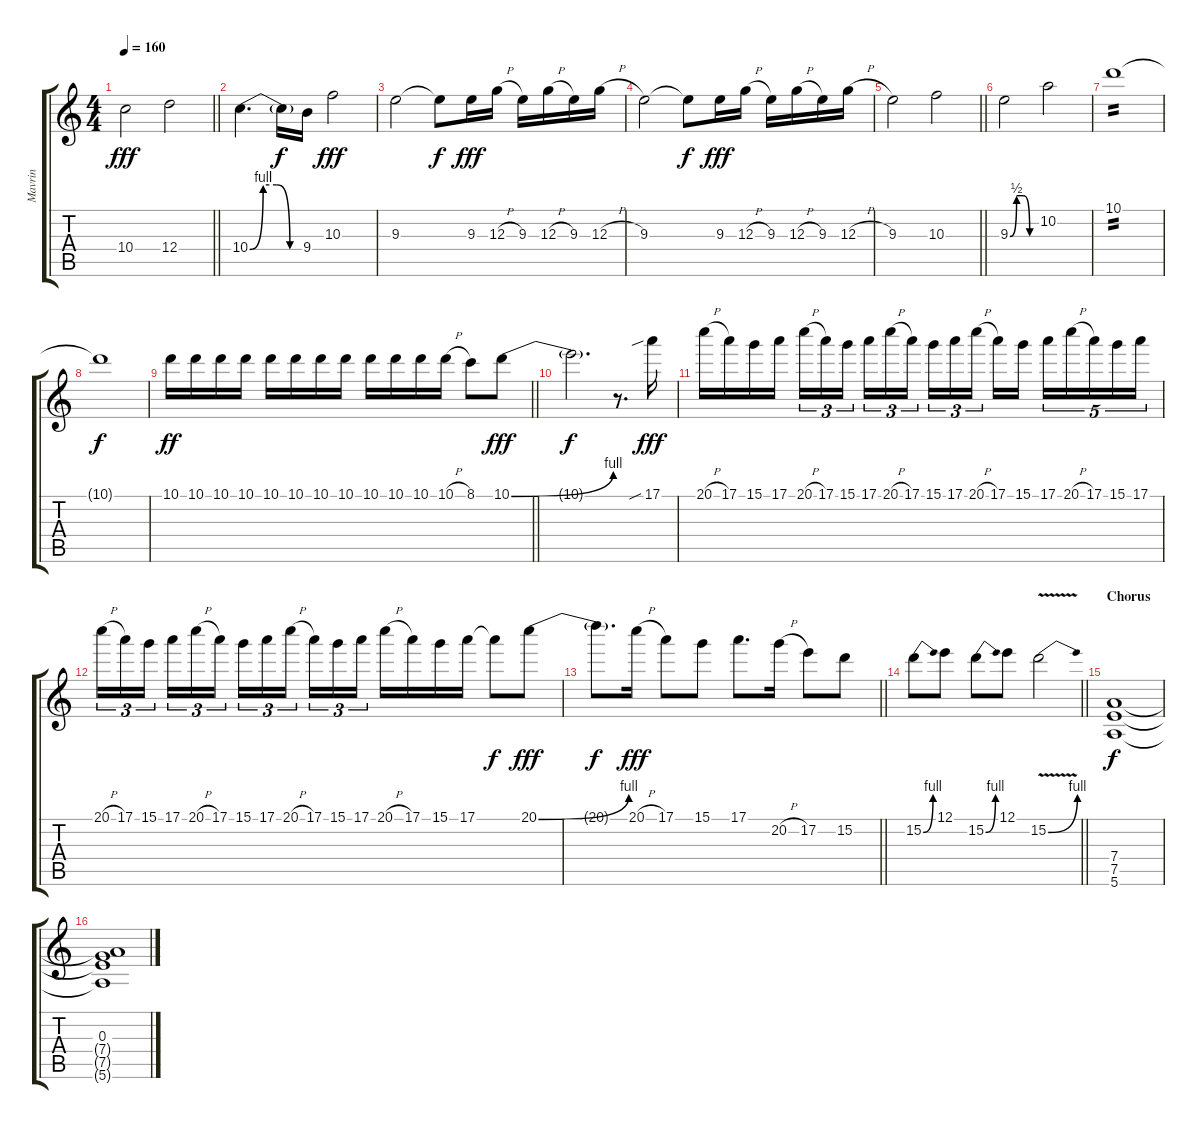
\track ("Mavrin" "Mavrin") {instrument acousticguitarnylon}
\staff {score tabs}
\tuning (E4 B3 G3 D3 A2 E2) {hide}
\ts (4 4)
\tempo 160
\clef g2
\barLineRight lightlight
\ks c
10.4.2{dy fff} 12.4.2 |
10.4{be (custom 0 0 15 4 30 4 45 0 60 0)}.4{d} 10.4{t}.16{dy f} 9.4.16 10.3.2{dy fff} |
9.3.2 9.3{t}.8{dy f} 9.3.16{dy fff} 12.3{h}.16 9.3.16 12.3{h}.16 9.3.16 12.3{h}.16 |
9.3.2 9.3{t}.8{dy f} 9.3.16{dy fff} 12.3{h}.16 9.3.16 12.3{h}.16 9.3.16 12.3{h}.16 |
\barLineRight lightlight
9.3.2 10.3.2 |
9.3{be (custom 0 0 15 2 30 2 45 0 60 0)}.2 10.2.2 |
10.1.1{tp 2} |
10.1{t}.1{dy f} |
\barLineRight lightlight
10.1.16{dy ff} 10.1.16 10.1.16 10.1.16 10.1.16 10.1.16 10.1.16 10.1.16 10.1.16 10.1.16 10.1.16 10.1{h}.16 8.1.8 10.1{be (bend 0 0 60 4)}.8{dy fff} |
10.1{t}.2{d dy f} r.8{d} 17.1{sib}.16{dy fff} |
20.1{h}.16 17.1.16 15.1.16 17.1.16 20.1{h}.16{tu (3 2)} 17.1.16{tu (3 2)} 15.1.16{tu (3 2) beam splitsecondary} 17.1.16{tu (3 2)} 20.1{h}.16{tu (3 2)} 17.1.16{tu (3 2)} 15.1.16{tu (3 2)} 17.1.16{tu (3 2)} 20.1{h}.16{tu (3 2) beam splitsecondary} 17.1.16 15.1.16 17.1.16{tu (5 4)} 20.1{h}.16{tu (5 4)} 17.1.16{tu (5 4)} 15.1.16{tu (5 4)} 17.1.16{tu (5 4)} |
20.1{h}.16{tu (3 2)} 17.1.16{tu (3 2)} 15.1.16{tu (3 2) beam splitsecondary} 17.1.16{tu (3 2)} 20.1{h}.16{tu (3 2)} 17.1.16{tu (3 2)} 15.1.16{tu (3 2)} 17.1.16{tu (3 2)} 20.1{h}.16{tu (3 2) beam splitsecondary} 17.1.16{tu (3 2)} 15.1.16{tu (3 2)} 17.1.16{tu (3 2)} 20.1{h}.16 17.1.16 15.1.16 17.1.16 17.1{t}.8{dy f} 20.1{be (bend 0 0 60 4)}.8{dy fff} |
\barLineRight lightlight
20.1{t}.8{d dy f} 20.1{h}.16{dy fff} 17.1.8 15.1.8 17.1.8{d} 20.2{h}.16 17.2.8 15.2.8 |
\barLineRight lightlight
15.2{be (bend 0 0 60 4)}.8 12.1.8 15.2{be (bend 0 0 60 4)}.8 12.1.8 15.2{be (bend 0 0 60 4) v}.2 |
\section ("" "Chorus")
(7.4 7.5 5.6).1{dy f volume 13 balance 10} |
(0.3 7.4{t} 7.5{t} 5.6{t}).1
